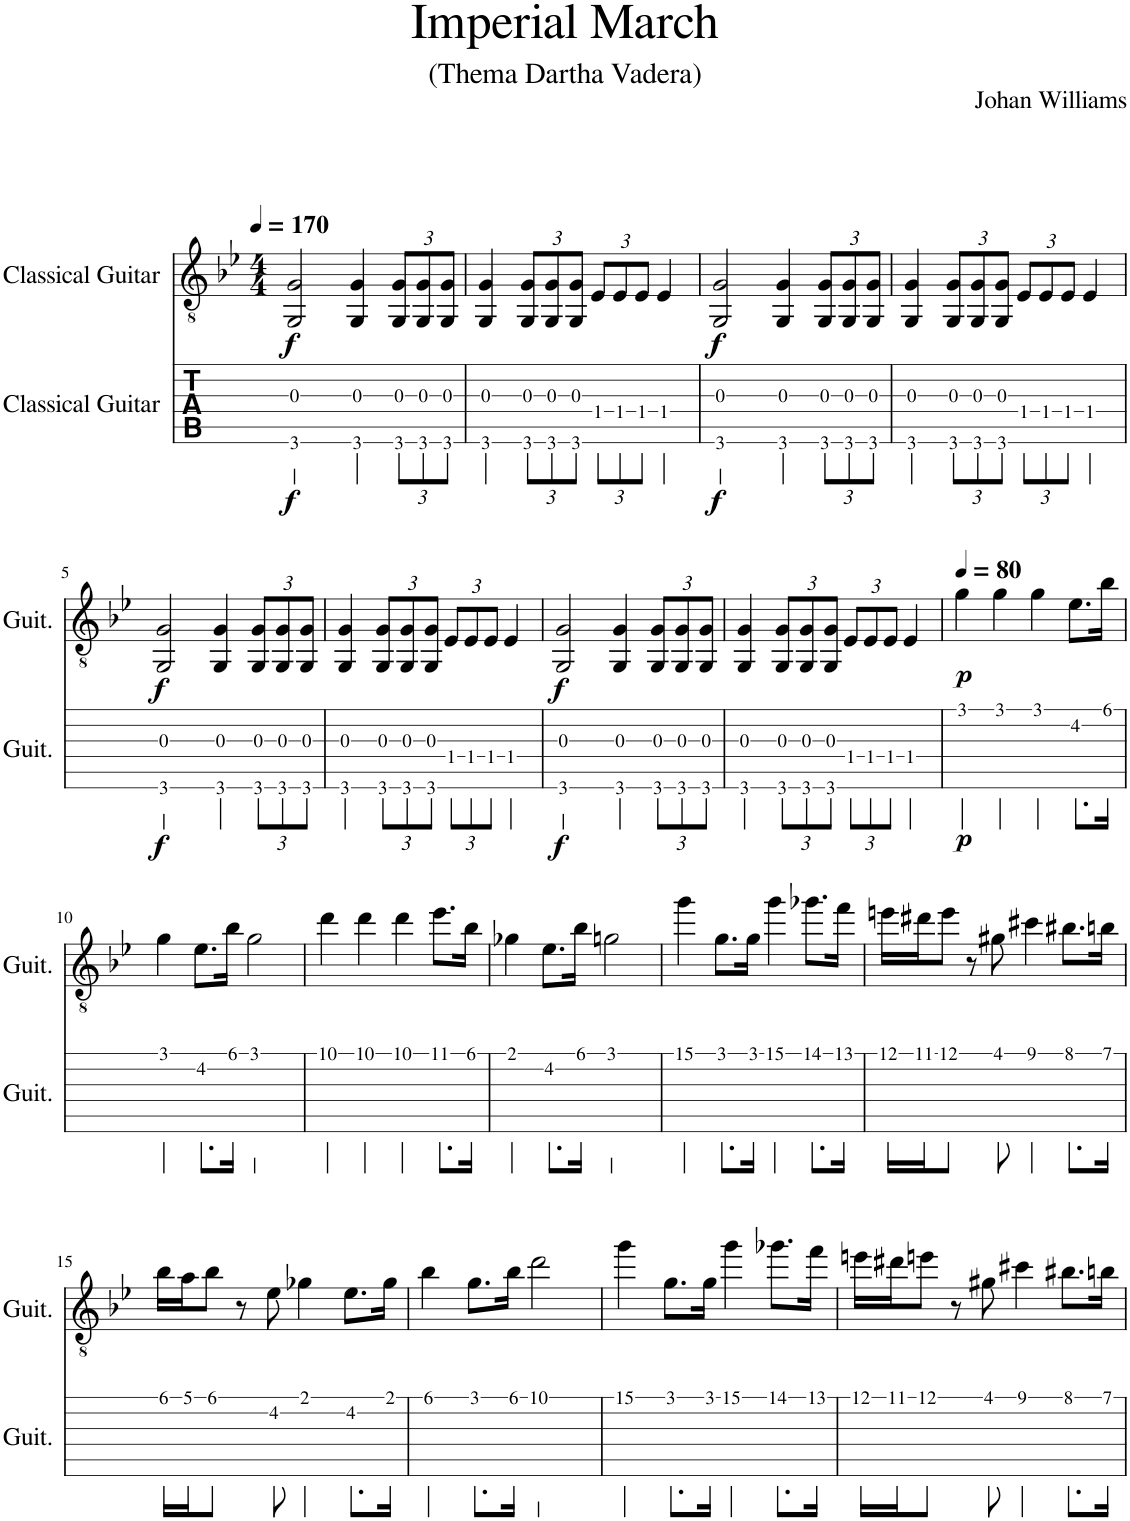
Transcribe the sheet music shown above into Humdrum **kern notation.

**kern	**dynam	**kern	**dynam
*part2	*part2	*part1	*part1
*staff2	*staff2	*staff1	*staff1
*I"Classical Guitar	*	*I"Classical Guitar	*
*I'Guit.	*	*I'Guit.	*
*stria6	*	*	*
*	*	*clefGv2	*
*k[b-e-]	*	*k[b-e-]	*
*M4/4	*	*M4/4	*
*MM170	*	*MM170	*
=1	=1	=1	=1
!	!LO:DY:b	!	!LO:DY:b
2GG\ 2G\	f	2GG/ 2G/	f
4GG\ 4G\	.	4GG/ 4G/	.
*Xbrackettup	*	*Xbrackettup	*
12GG\ 12G\L	.	12GG/ 12G/L	.
12GG\ 12G\	.	12GG/ 12G/	.
12GG\ 12G\J	.	12GG/ 12G/J	.
=2	=2	=2	=2
4GG\ 4G\	.	4GG/ 4G/	.
12GG\ 12G\L	.	12GG/ 12G/L	.
12GG\ 12G\	.	12GG/ 12G/	.
12GG\ 12G\J	.	12GG/ 12G/J	.
12E-\L	.	12E-/L	.
12E-\	.	12E-/	.
12E-\J	.	12E-/J	.
4E-\	.	4E-/	.
=3	=3	=3	=3
!	!LO:DY:b	!	!LO:DY:b
2GG\ 2G\	f	2GG/ 2G/	f
4GG\ 4G\	.	4GG/ 4G/	.
12GG\ 12G\L	.	12GG/ 12G/L	.
12GG\ 12G\	.	12GG/ 12G/	.
12GG\ 12G\J	.	12GG/ 12G/J	.
=4	=4	=4	=4
4GG\ 4G\	.	4GG/ 4G/	.
12GG\ 12G\L	.	12GG/ 12G/L	.
12GG\ 12G\	.	12GG/ 12G/	.
12GG\ 12G\J	.	12GG/ 12G/J	.
12E-\L	.	12E-/L	.
12E-\	.	12E-/	.
12E-\J	.	12E-/J	.
4E-\	.	4E-/	.
!!LO:LB:g=z
=5	=5	=5	=5
!	!LO:DY:b	!	!LO:DY:b
2GG\ 2G\	f	2GG/ 2G/	f
4GG\ 4G\	.	4GG/ 4G/	.
12GG\ 12G\L	.	12GG/ 12G/L	.
12GG\ 12G\	.	12GG/ 12G/	.
12GG\ 12G\J	.	12GG/ 12G/J	.
=6	=6	=6	=6
4GG\ 4G\	.	4GG/ 4G/	.
12GG\ 12G\L	.	12GG/ 12G/L	.
12GG\ 12G\	.	12GG/ 12G/	.
12GG\ 12G\J	.	12GG/ 12G/J	.
12E-\L	.	12E-/L	.
12E-\	.	12E-/	.
12E-\J	.	12E-/J	.
4E-\	.	4E-/	.
=7	=7	=7	=7
!	!LO:DY:b	!	!LO:DY:b
2GG\ 2G\	f	2GG/ 2G/	f
4GG\ 4G\	.	4GG/ 4G/	.
12GG\ 12G\L	.	12GG/ 12G/L	.
12GG\ 12G\	.	12GG/ 12G/	.
12GG\ 12G\J	.	12GG/ 12G/J	.
=8	=8	=8	=8
4GG\ 4G\	.	4GG/ 4G/	.
12GG\ 12G\L	.	12GG/ 12G/L	.
12GG\ 12G\	.	12GG/ 12G/	.
12GG\ 12G\J	.	12GG/ 12G/J	.
12E-\L	.	12E-/L	.
12E-\	.	12E-/	.
12E-\J	.	12E-/J	.
4E-\	.	4E-/	.
=9	=9	=9	=9
*	*	*MM80	*
!	!LO:DY:b	!	!LO:DY:b
4g\	p	4g\	p
4g\	.	4g\	.
4g\	.	4g\	.
8.e-\L	.	8.e-\L	.
16b-\Jk	.	16b-\Jk	.
!!LO:LB:g=z
=10	=10	=10	=10
4g\	.	4g\	.
8.e-\L	.	8.e-\L	.
16b-\Jk	.	16b-\Jk	.
2g\	.	2g\	.
=11	=11	=11	=11
4dd\	.	4dd\	.
4dd\	.	4dd\	.
4dd\	.	4dd\	.
8.ee-\L	.	8.ee-\L	.
16b-\Jk	.	16b-\Jk	.
=12	=12	=12	=12
4g-X\	.	4g-X\	.
8.e-\L	.	8.e-\L	.
16b-\Jk	.	16b-\Jk	.
2gn\	.	2gn\	.
=13	=13	=13	=13
4gg\	.	4gg\	.
8.g\L	.	8.g\L	.
16g\Jk	.	16g\Jk	.
4gg\	.	4gg\	.
8.gg-X\L	.	8.gg-X\L	.
16ff\Jk	.	16ff\Jk	.
=14	=14	=14	=14
16een\LL	.	16een\LL	.
16dd#X\J	.	16dd#X\J	.
8ee\J	.	8ee\J	.
8r	.	8r	.
8g#X\	.	8g#X\	.
4cc#X\	.	4cc#X\	.
8.b#X\L	.	8.b#X\L	.
16bn\Jk	.	16bn\Jk	.
!!LO:LB:g=z
=15	=15	=15	=15
16b-\LL	.	16b-\LL	.
16a\J	.	16a\J	.
8b-\J	.	8b-\J	.
8r	.	8r	.
8e-\	.	8e-\	.
4g-X\	.	4g-X\	.
8.e-\L	.	8.e-\L	.
16g-\Jk	.	16g-\Jk	.
=16	=16	=16	=16
4b-\	.	4b-\	.
8.g\L	.	8.g\L	.
16b-\Jk	.	16b-\Jk	.
2dd\	.	2dd\	.
=17	=17	=17	=17
4gg\	.	4gg\	.
8.g\L	.	8.g\L	.
16g\Jk	.	16g\Jk	.
4gg\	.	4gg\	.
8.gg-X\L	.	8.gg-X\L	.
16ff\Jk	.	16ff\Jk	.
=18	=18	=18	=18
16een\LL	.	16een\LL	.
16dd#X\J	.	16dd#X\J	.
8een\J	.	8een\J	.
8r	.	8r	.
8g#X\	.	8g#X\	.
4cc#X\	.	4cc#X\	.
8.b#X\L	.	8.b#X\L	.
16bn\Jk	.	16bn\Jk	.
=	=	=	=
*-	*-	*-	*-
